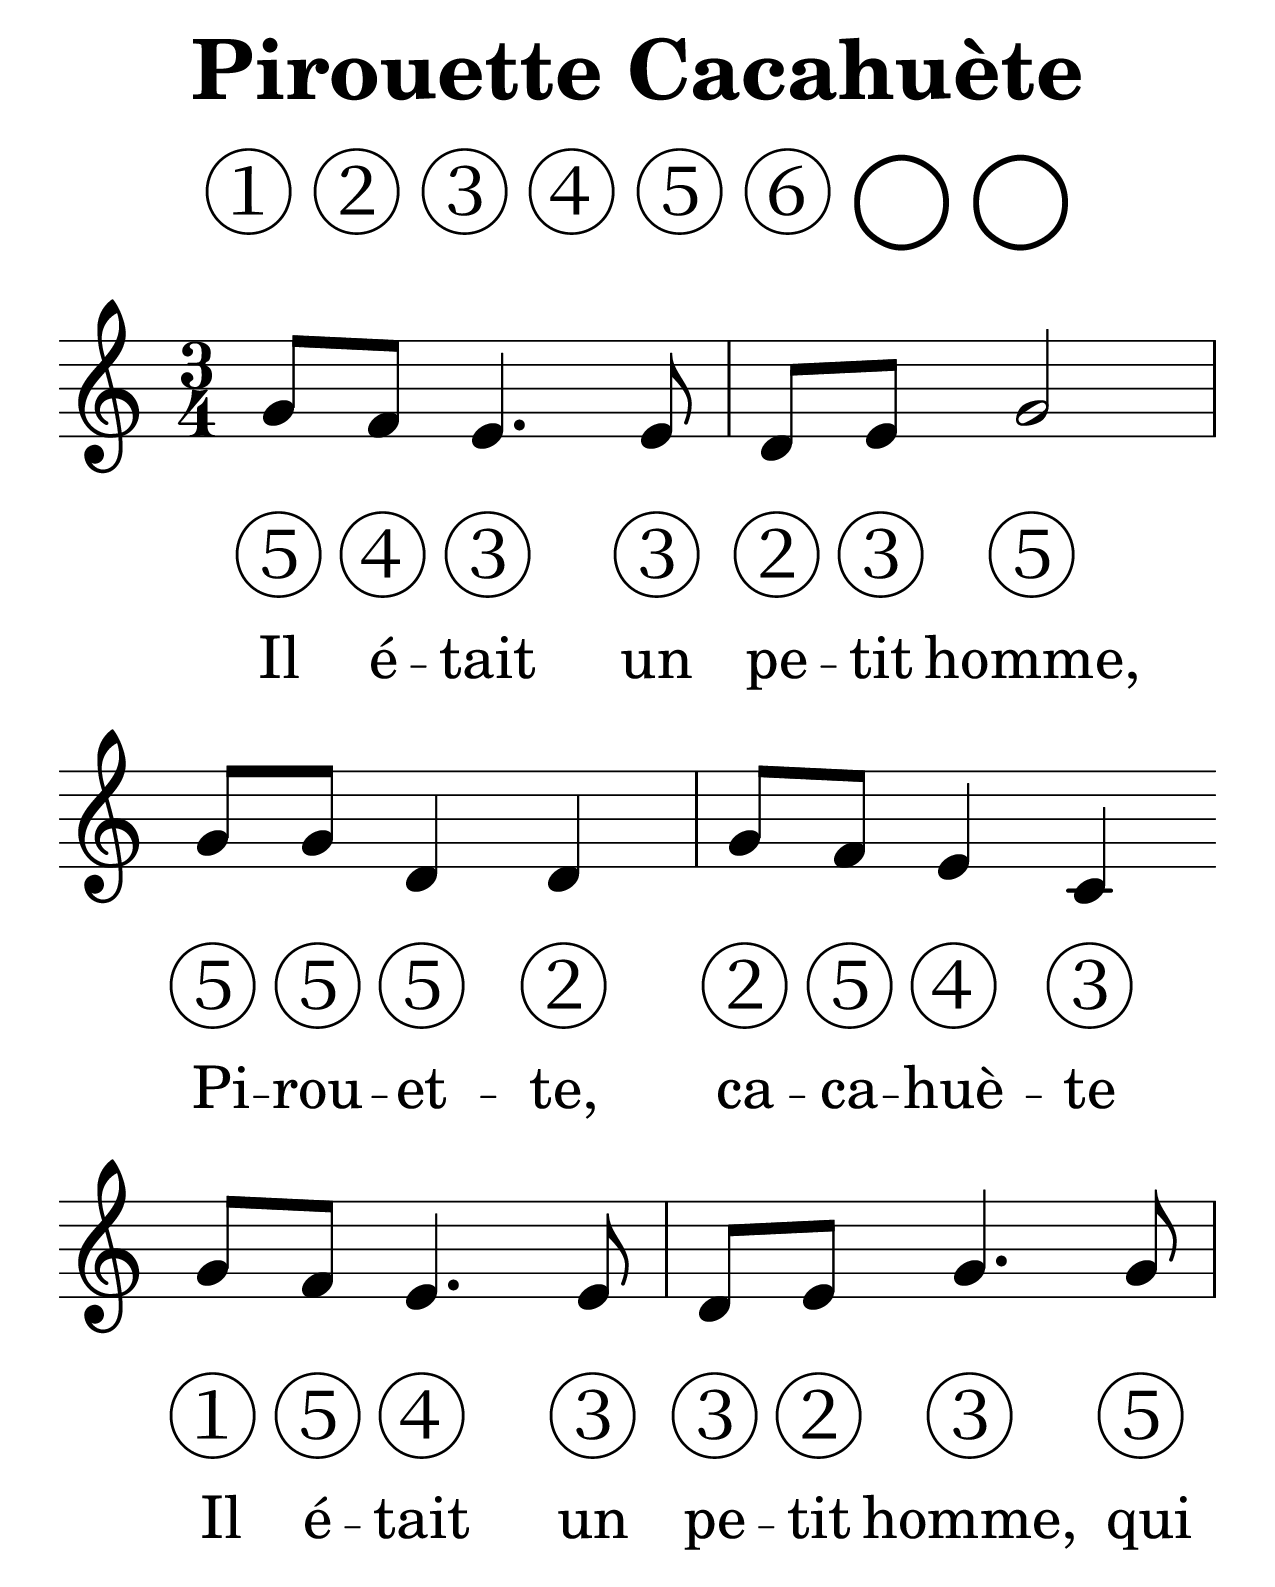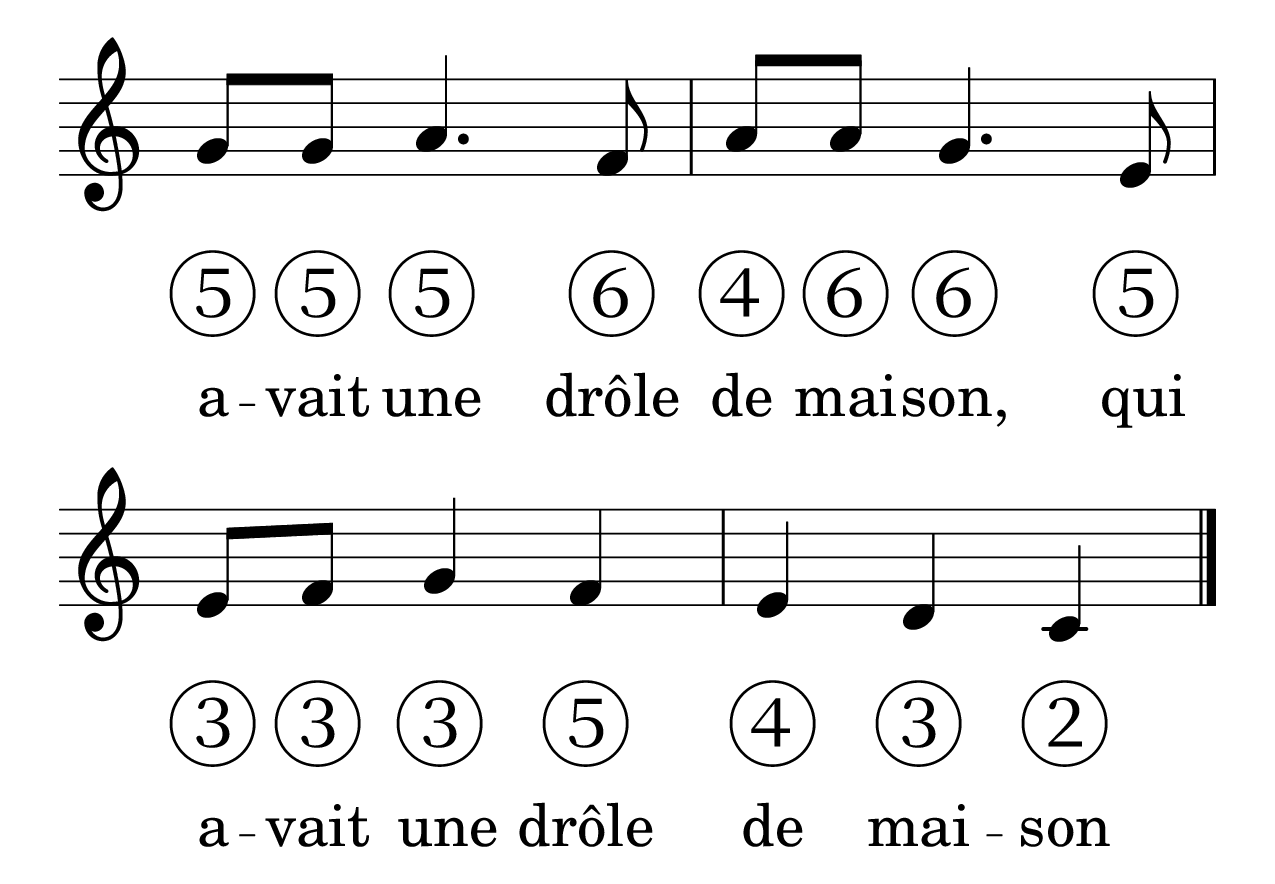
\version "2.18.2"
\include "common.ly"
\version "2.18.2"

% for reference
% ① ② ③ ④ ⑤ ⑥ ⑦ ⑧ ◯

% empty circles with bar number to colorize
oc = "①"
od = "②"
oe = "③"
of = "④"
og = "⑤"
oap = "⑥"
obp = "⑦"
ocp = "⑧"
oo = "◯"


% Adapted from typeset CC-BY Jean-Michel Thiémonge @pianognu.blogspot.fr 

\header {
 title = "Pirouette Cacahuète"
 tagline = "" 
}

\markup {
  \column {
  \vspace #0.5
  \fill-line { \column { \line { 
    \fontsize #5 { \oc \od \oe \of \og \oap \oo \oo}}}}
  \vspace #0.5
  }
}

\score {
\new Staff <<  
 \clef treble
 \time 3/4
 \key c \major 
 \transpose g c {
\relative c'' {
  d8 c
  b4. b8 a [b]
  d2 d8
  d  a4 a  d8 c
  b4 g  \bar"" \break
  d'8 c
  b4. b8 a [b]
  d4.
  d8 d [d]
  e4.
  c8 e [e]
  d4.  b8  b [c] 
  d4
  c b a
  g  \bar "|."

 }
}

\addlyrics {
    \set fontSize = #4
    \og \of \oe \oe \od \oe \og \og \og
    \og \od \od \og \of \oe \oc 
    \og \of \oe \oe \od \oe \og \og 
    \og \og \oap \of 
    \oap \oap \og \oe \oe \oe
    \og \of \oe \od \oc 
   }

\addlyrics {
  Il é -- tait un pe -- tit homme,
  _Pi -- rou -- et -- te, ca -- ca -- huè -- te
  _Il é -- tait un pe -- tit homme,
  _qui a -- vait une drôle de mai -- son,
  _qui a -- vait _une drôle de mai -- son
} 
 
>>

\layout { }

\midi {
    \context {
      \Score
      tempoWholesPerMinute = #(ly:make-moment 100 4)
    }
  }

}
